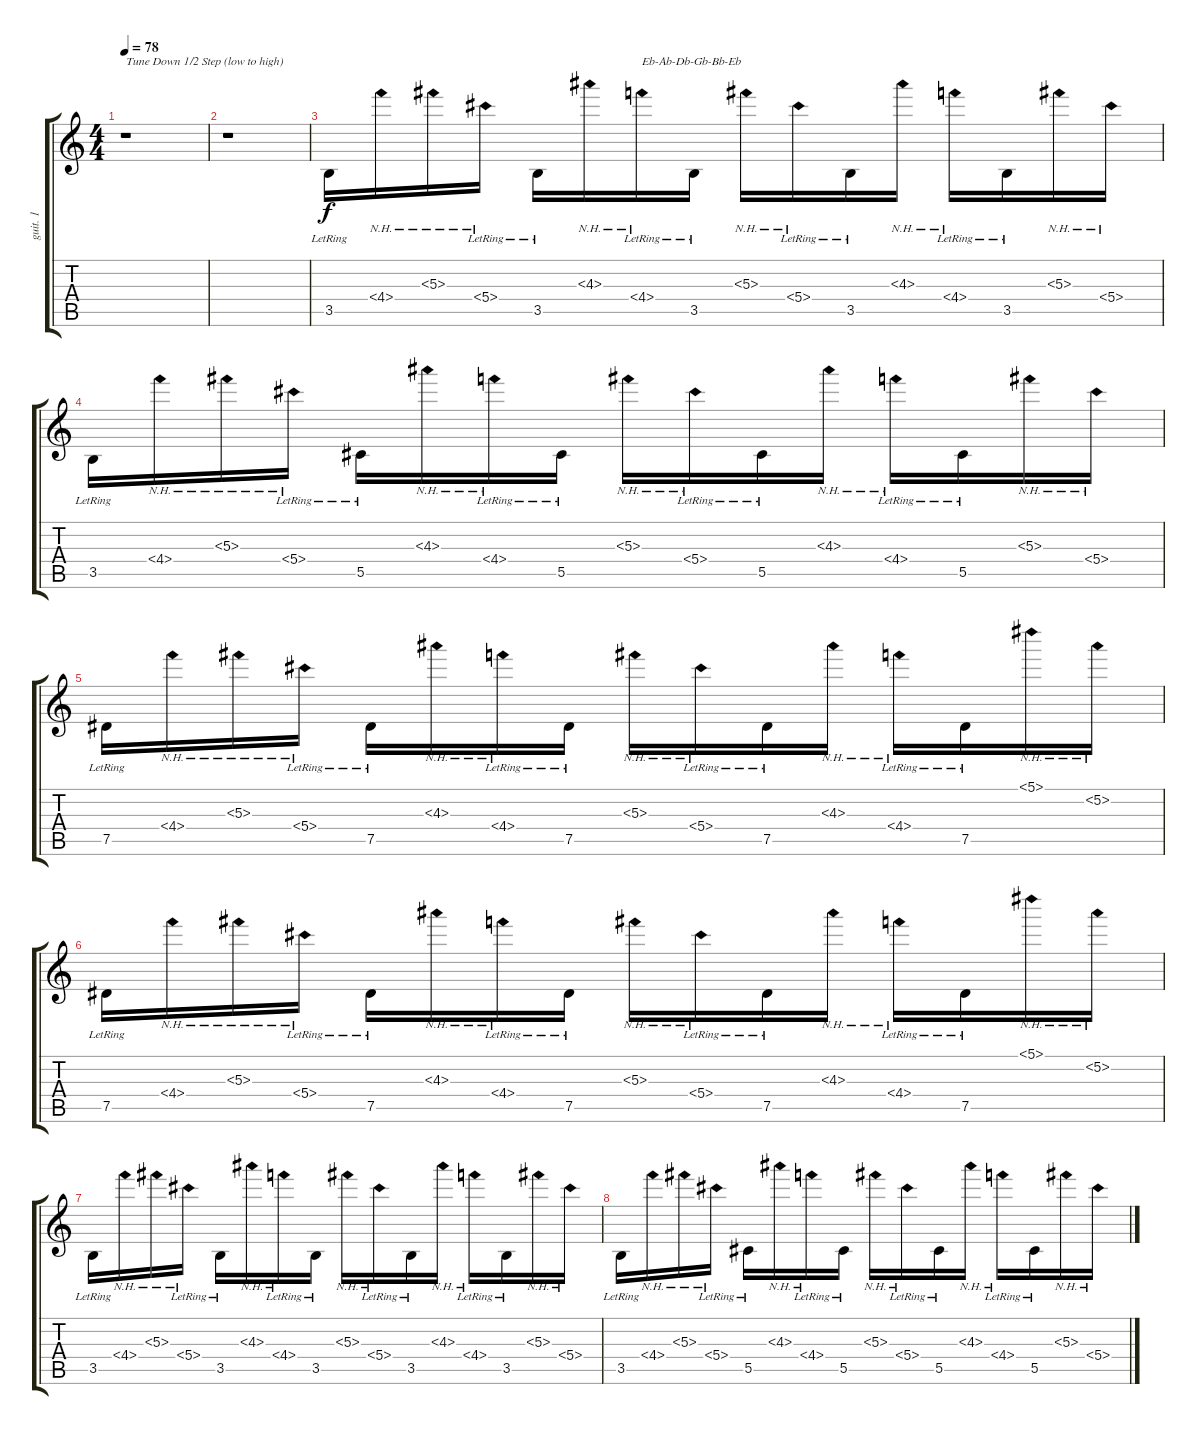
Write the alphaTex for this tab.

\track ("guit. 1" "guit. 1") {instrument distortionguitar}
\staff {score tabs}
\tuning (Eb4 Bb3 Gb3 Db3 Ab2 Eb2) {hide}
\ts (4 4)
\tempo 78
\clef g2
\ks c
r.1{txt "Tune Down 1/2 Step (low to high)" dy f instrument distortionguitar} |
r.1 |
3.5{lr}.16 4.4{nh}.16 5.3{nh}.16 5.4{nh lr}.16 3.5{lr}.16 4.3{nh}.16 4.4{nh lr}.16{txt "Eb-Ab-Db-Gb-Bb-Eb"} 3.5{lr}.16 5.3{nh}.16 5.4{nh lr}.16 3.5{lr}.16 4.3{nh}.16 4.4{nh lr}.16 3.5{lr}.16 5.3{nh}.16 5.4{nh}.16 |
3.5{lr}.16 4.4{nh}.16 5.3{nh}.16 5.4{nh lr}.16 5.5{lr}.16 4.3{nh}.16 4.4{nh lr}.16 5.5{lr}.16 5.3{nh}.16 5.4{nh lr}.16 5.5{lr}.16 4.3{nh}.16 4.4{nh lr}.16 5.5{lr}.16 5.3{nh}.16 5.4{nh}.16 |
7.5{lr}.16 4.4{nh}.16 5.3{nh}.16 5.4{nh lr}.16 7.5{lr}.16 4.3{nh}.16 4.4{nh lr}.16 7.5{lr}.16 5.3{nh}.16 5.4{nh lr}.16 7.5{lr}.16 4.3{nh}.16 4.4{nh lr}.16 7.5{lr}.16 5.1{nh}.16 5.2{nh}.16 |
7.5{lr}.16 4.4{nh}.16 5.3{nh}.16 5.4{nh lr}.16 7.5{lr}.16 4.3{nh}.16 4.4{nh lr}.16 7.5{lr}.16 5.3{nh}.16 5.4{nh lr}.16 7.5{lr}.16 4.3{nh}.16 4.4{nh lr}.16 7.5{lr}.16 5.1{nh}.16 5.2{nh}.16 |
3.5{lr}.16 4.4{nh}.16 5.3{nh}.16 5.4{nh lr}.16 3.5{lr}.16 4.3{nh}.16 4.4{nh lr}.16 3.5{lr}.16 5.3{nh}.16 5.4{nh lr}.16 3.5{lr}.16 4.3{nh}.16 4.4{nh lr}.16 3.5{lr}.16 5.3{nh}.16 5.4{nh}.16 |
3.5{lr}.16 4.4{nh}.16 5.3{nh}.16 5.4{nh lr}.16 5.5{lr}.16 4.3{nh}.16 4.4{nh lr}.16 5.5{lr}.16 5.3{nh}.16 5.4{nh lr}.16 5.5{lr}.16 4.3{nh}.16 4.4{nh lr}.16 5.5{lr}.16 5.3{nh}.16 5.4{nh}.16
